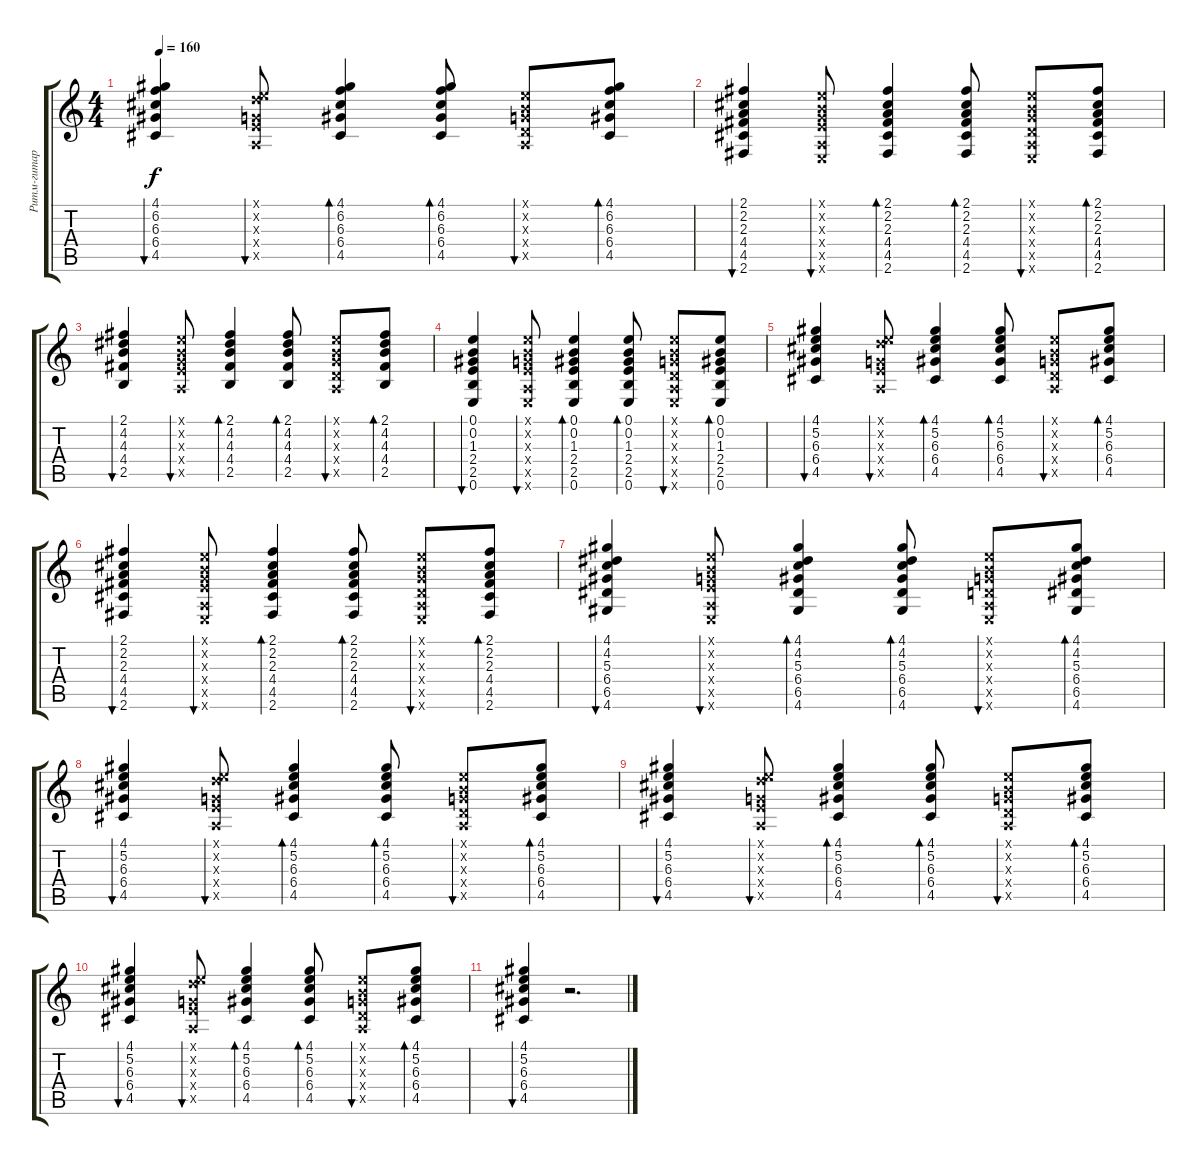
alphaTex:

\track ("Ритм-гитара 2" "Ритм-гитар") {instrument acousticguitarsteel}
\staff {score tabs}
\tuning (E4 B3 G3 D3 A2 E2) {hide}
\ts (4 4)
\tempo 160
\clef g2
\ks c
(4.1 6.2 6.3 6.4 4.5).4{bu 60 dy f} (0.1{x} 3.2{x} 0.3{x} 2.4{x} 0.5{x}).8{bu 60} (4.1 6.2 6.3 6.4 4.5).4{bd 60} (4.1 6.2 6.3 6.4 4.5).8{bd 60} (0.1{x} 0.2{x} 0.3{x} 0.4{x} 0.5{x}).8{bu 60} (4.1 6.2 6.3 6.4 4.5).8{bd 60} |
(2.1 2.2 2.3 4.4 4.5 2.6).4{bu 60} (0.1{x} 0.2{x} 0.3{x} 2.4{x} 0.5{x} 0.6{x}).8{bu 60} (2.1 2.2 2.3 4.4 4.5 2.6).4{bd 60} (2.1 2.2 2.3 4.4 4.5 2.6).8{bd 60} (0.1{x} 0.2{x} 0.3{x} 0.4{x} 0.5{x} 0.6{x}).8{bu 60} (2.1 2.2 2.3 4.4 4.5 2.6).8{bd 60} |
(2.1 4.2 4.3 4.4 2.5).4{bu 60} (0.1{x} 0.2{x} 0.3{x} 2.4{x} 0.5{x}).8{bu 60} (2.1 4.2 4.3 4.4 2.5).4{bd 60} (2.1 4.2 4.3 4.4 2.5).8{bd 60} (0.1{x} 0.2{x} 0.3{x} 0.4{x} 0.5{x}).8{bu 60} (2.1 4.2 4.3 4.4 2.5).8{bd 60} |
(0.1 0.2 1.3 2.4 2.5 0.6).4{bu 60} (0.1{x} 0.2{x} 0.3{x} 2.4{x} 0.5{x} 0.6{x}).8{bu 60} (0.1 0.2 1.3 2.4 2.5 0.6).4{bd 60} (0.1 0.2 1.3 2.4 2.5 0.6).8{bd 60} (0.1{x} 0.2{x} 0.3{x} 0.4{x} 0.5{x} 0.6{x}).8{bu 60} (0.1 0.2 1.3 2.4 2.5 0.6).8{bd 60} |
(4.1 5.2 6.3 6.4 4.5).4{bu 60} (0.1{x} 3.2{x} 0.3{x} 2.4{x} 0.5{x}).8{bu 60} (4.1 5.2 6.3 6.4 4.5).4{bd 60} (4.1 5.2 6.3 6.4 4.5).8{bd 60} (0.1{x} 0.2{x} 0.3{x} 0.4{x} 0.5{x}).8{bu 60} (4.1 5.2 6.3 6.4 4.5).8{bd 60} |
(2.1 2.2 2.3 4.4 4.5 2.6).4{bu 60} (0.1{x} 0.2{x} 0.3{x} 2.4{x} 0.5{x} 0.6{x}).8{bu 60} (2.1 2.2 2.3 4.4 4.5 2.6).4{bd 60} (2.1 2.2 2.3 4.4 4.5 2.6).8{bd 60} (0.1{x} 0.2{x} 0.3{x} 0.4{x} 0.5{x} 0.6{x}).8{bu 60} (2.1 2.2 2.3 4.4 4.5 2.6).8{bd 60} |
(4.1 4.2 5.3 6.4 6.5 4.6).4{bu 60} (0.1{x} 0.2{x} 0.3{x} 2.4{x} 0.5{x} 0.6{x}).8{bu 60} (4.1 4.2 5.3 6.4 6.5 4.6).4{bd 60} (4.1 4.2 5.3 6.4 6.5 4.6).8{bd 60} (0.1{x} 0.2{x} 0.3{x} 0.4{x} 0.5{x} 0.6{x}).8{bu 60} (4.1 4.2 5.3 6.4 6.5 4.6).8{bd 60} |
(4.1 5.2 6.3 6.4 4.5).4{bu 60} (0.1{x} 3.2{x} 0.3{x} 2.4{x} 0.5{x}).8{bu 60} (4.1 5.2 6.3 6.4 4.5).4{bd 60} (4.1 5.2 6.3 6.4 4.5).8{bd 60} (0.1{x} 0.2{x} 0.3{x} 0.4{x} 0.5{x}).8{bu 60} (4.1 5.2 6.3 6.4 4.5).8{bd 60} |
(4.1 5.2 6.3 6.4 4.5).4{bu 60} (0.1{x} 3.2{x} 0.3{x} 2.4{x} 0.5{x}).8{bu 60} (4.1 5.2 6.3 6.4 4.5).4{bd 60} (4.1 5.2 6.3 6.4 4.5).8{bd 60} (0.1{x} 0.2{x} 0.3{x} 0.4{x} 0.5{x}).8{bu 60} (4.1 5.2 6.3 6.4 4.5).8{bd 60} |
(4.1 5.2 6.3 6.4 4.5).4{bu 60} (0.1{x} 3.2{x} 0.3{x} 2.4{x} 0.5{x}).8{bu 60} (4.1 5.2 6.3 6.4 4.5).4{bd 60} (4.1 5.2 6.3 6.4 4.5).8{bd 60} (0.1{x} 0.2{x} 0.3{x} 0.4{x} 0.5{x}).8{bu 60} (4.1 5.2 6.3 6.4 4.5).8{bd 60} |
(4.1 5.2 6.3 6.4 4.5).4{bu 60} r.2{d}
